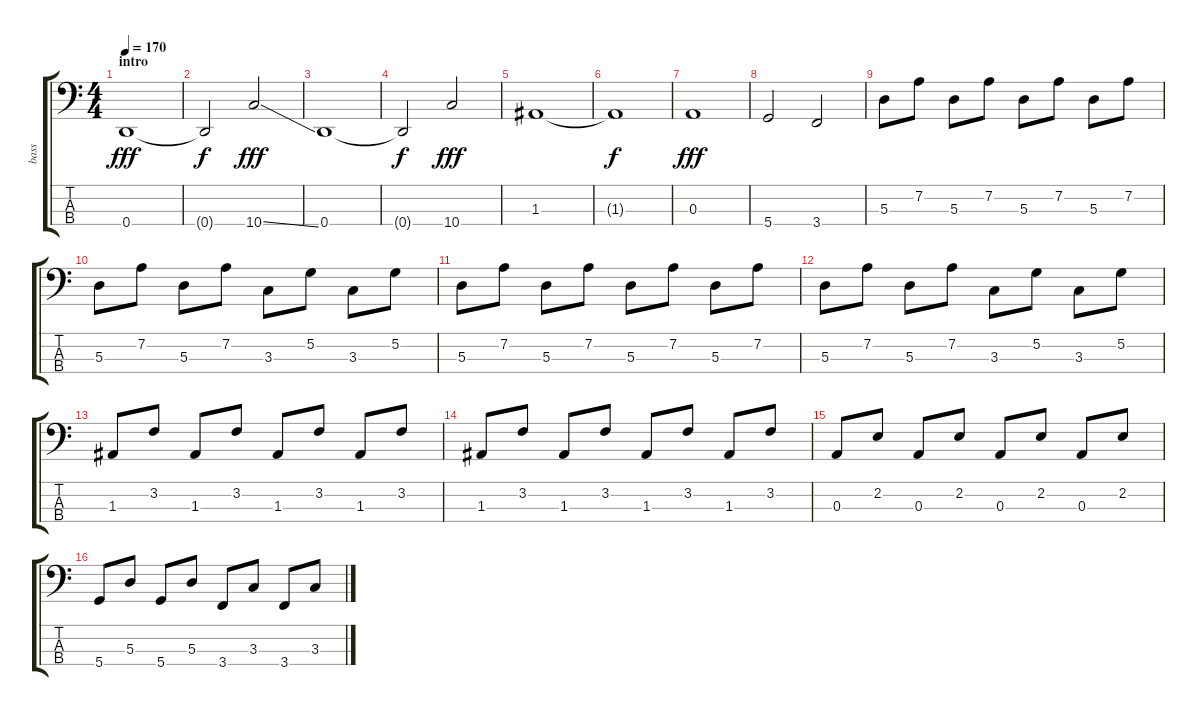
\track ("bass" "bass") {instrument electricbassfinger}
\staff {score tabs}
\tuning (G2 D2 A1 D1) {hide}
\ts (4 4)
\section ("" "intro")
\tempo 170
\clef f4
\ks c
0.4.1{dy fff instrument electricbassfinger} |
0.4{t}.2{dy f} 10.4{ss}.2{dy fff} |
0.4.1 |
0.4{t}.2{dy f} 10.4.2{dy fff} |
1.3.1 |
1.3{t}.1{dy f} |
0.3.1{dy fff} |
5.4.2 3.4.2 |
5.3.8 7.2.8 5.3.8 7.2.8 5.3.8 7.2.8 5.3.8 7.2.8 |
5.3.8 7.2.8 5.3.8 7.2.8 3.3.8 5.2.8 3.3.8 5.2.8 |
5.3.8 7.2.8 5.3.8 7.2.8 5.3.8 7.2.8 5.3.8 7.2.8 |
5.3.8 7.2.8 5.3.8 7.2.8 3.3.8 5.2.8 3.3.8 5.2.8 |
1.3.8 3.2.8 1.3.8 3.2.8 1.3.8 3.2.8 1.3.8 3.2.8 |
1.3.8 3.2.8 1.3.8 3.2.8 1.3.8 3.2.8 1.3.8 3.2.8 |
0.3.8 2.2.8 0.3.8 2.2.8 0.3.8 2.2.8 0.3.8 2.2.8 |
5.4.8 5.3.8 5.4.8 5.3.8 3.4.8 3.3.8 3.4.8 3.3.8
